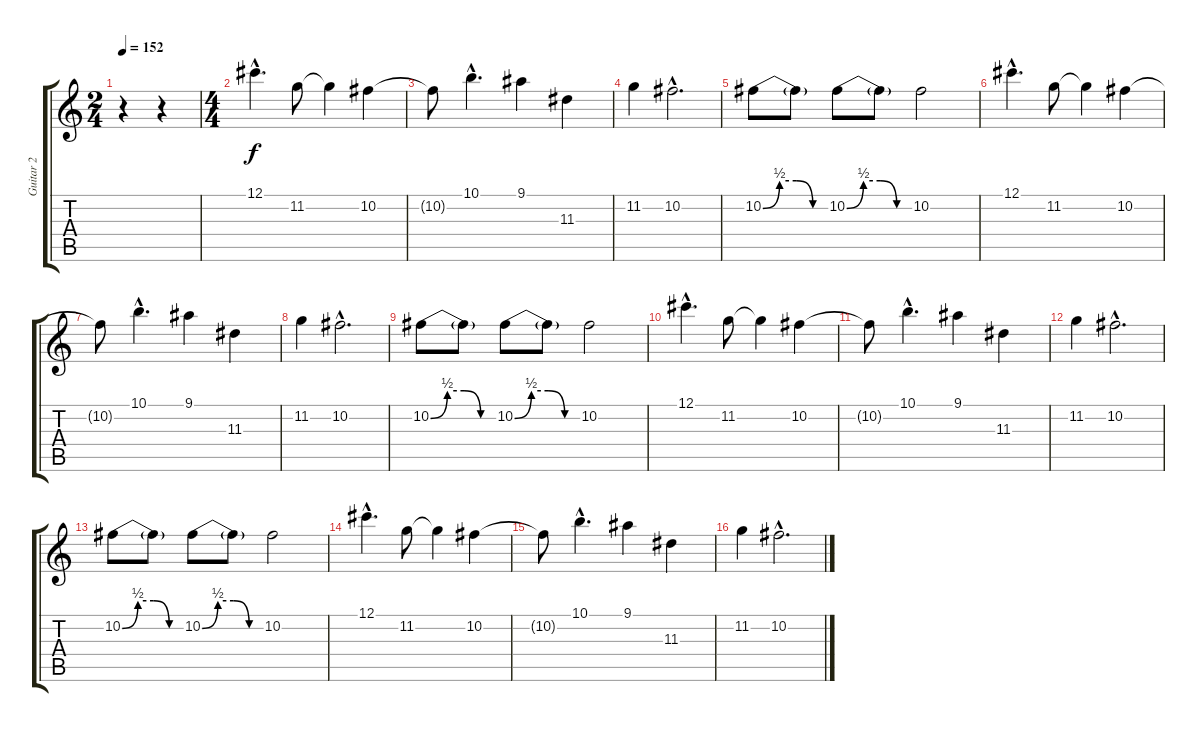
\track ("Guitar 2" "Guitar 2") {instrument guitarharmonics}
\staff {score tabs}
\tuning (Db4 Ab3 E3 B2 Gb2 Db2) {hide}
\ts (2 4)
\tempo 152
\clef g2
\ks c
r.4{dy f instrument guitarharmonics} r.4 |
\ts (4 4)
12.1{hac}.4{d} 11.2.8 11.2{t}.4 10.2.4 |
10.2{t}.8 10.1{hac}.4{d} 9.1.4 11.3.4 |
11.2.4 10.2{hac}.2{d} |
10.2{be (custom 0 0 15 2 30 2 45 0 60 0)}.8 10.2{t}.8 10.2{be (custom 0 0 15 2 30 2 45 0 60 0)}.8 10.2{t}.8 10.2.2 |
12.1{hac}.4{d} 11.2.8 11.2{t}.4 10.2.4 |
10.2{t}.8 10.1{hac}.4{d} 9.1.4 11.3.4 |
11.2.4 10.2{hac}.2{d} |
10.2{be (custom 0 0 15 2 30 2 45 0 60 0)}.8 10.2{t}.8 10.2{be (custom 0 0 15 2 30 2 45 0 60 0)}.8 10.2{t}.8 10.2.2 |
12.1{hac}.4{d} 11.2.8 11.2{t}.4 10.2.4 |
10.2{t}.8 10.1{hac}.4{d} 9.1.4 11.3.4 |
11.2.4 10.2{hac}.2{d} |
10.2{be (custom 0 0 15 2 30 2 45 0 60 0)}.8 10.2{t}.8 10.2{be (custom 0 0 15 2 30 2 45 0 60 0)}.8 10.2{t}.8 10.2.2 |
12.1{hac}.4{d} 11.2.8 11.2{t}.4 10.2.4 |
10.2{t}.8 10.1{hac}.4{d} 9.1.4 11.3.4 |
11.2.4 10.2{hac}.2{d}
